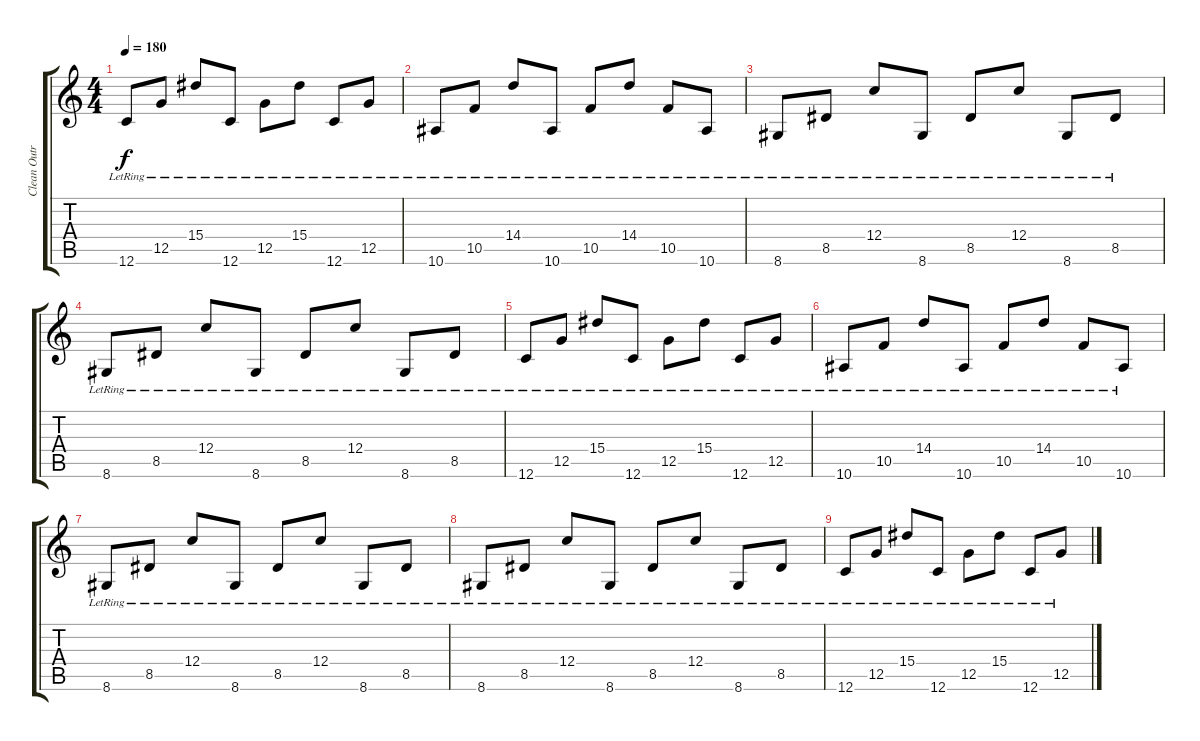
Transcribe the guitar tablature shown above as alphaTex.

\track ("Clean Outro" "Clean Outr") {instrument electricguitarjazz}
\staff {score tabs}
\tuning (D4 A3 F3 C3 G2 C2) {hide}
\ts (4 4)
\tempo 180
\clef g2
\ks c
12.6{lr}.8{dy f} 12.5{lr}.8 15.4{lr}.8 12.6{lr}.8 12.5{lr}.8 15.4{lr}.8 12.6{lr}.8 12.5{lr}.8 |
10.6{lr}.8 10.5{lr}.8 14.4{lr}.8 10.6{lr}.8 10.5{lr}.8 14.4{lr}.8 10.5{lr}.8 10.6{lr}.8 |
8.6{lr}.8 8.5{lr}.8 12.4{lr}.8 8.6{lr}.8 8.5{lr}.8 12.4{lr}.8 8.6{lr}.8 8.5{lr}.8 |
8.6{lr}.8 8.5{lr}.8 12.4{lr}.8 8.6{lr}.8 8.5{lr}.8 12.4{lr}.8 8.6{lr}.8 8.5{lr}.8 |
12.6{lr}.8 12.5{lr}.8 15.4{lr}.8 12.6{lr}.8 12.5{lr}.8 15.4{lr}.8 12.6{lr}.8 12.5{lr}.8 |
10.6{lr}.8 10.5{lr}.8 14.4{lr}.8 10.6{lr}.8 10.5{lr}.8 14.4{lr}.8 10.5{lr}.8 10.6{lr}.8 |
8.6{lr}.8 8.5{lr}.8 12.4{lr}.8 8.6{lr}.8 8.5{lr}.8 12.4{lr}.8 8.6{lr}.8 8.5{lr}.8 |
8.6{lr}.8 8.5{lr}.8 12.4{lr}.8 8.6{lr}.8 8.5{lr}.8 12.4{lr}.8 8.6{lr}.8 8.5{lr}.8 |
12.6{lr}.8 12.5{lr}.8 15.4{lr}.8 12.6{lr}.8 12.5{lr}.8 15.4{lr}.8 12.6{lr}.8 12.5{lr}.8
